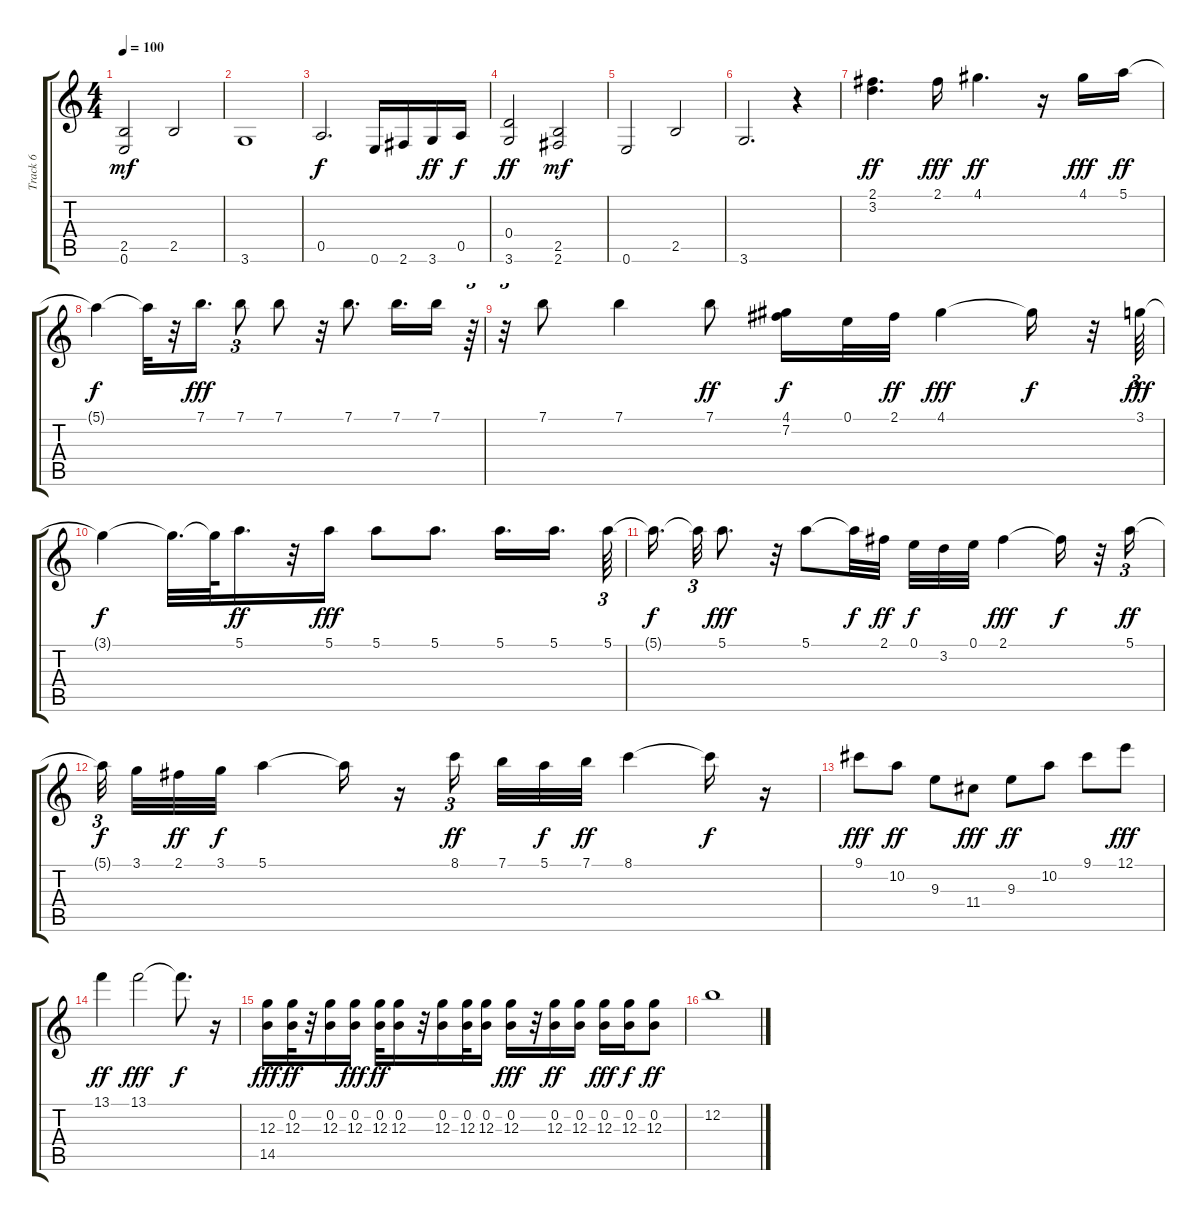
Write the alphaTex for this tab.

\track ("Track 6" "Track 6") {instrument overdrivenguitar}
\staff {score tabs}
\tuning (E4 B3 G3 D3 A2 E2) {hide}
\ts (4 4)
\tempo 100
\clef g2
\ks c
(2.5 0.6).2{dy mf} 2.5.2 |
3.6.1 |
0.5.2{d dy f} 0.6.16 2.6.16 3.6.16{dy ff} 0.5.16{dy f} |
(0.4 3.6).2{dy ff} (2.5 2.6).2{dy mf} |
0.6.2 2.5.2 |
3.6.2{d} r.4 |
(2.1 3.2).4{d dy ff} 2.1.16{dy fff} 4.1.4{d dy ff} r.16 4.1.16{dy fff} 5.1.16{dy ff} |
5.1{t}.4{dy f} 5.1{t}.32 r.32 7.1.16{d dy fff} 7.1.8{tu (3 2)} 7.1.8 r.32 7.1.8{d} 7.1.16{d} 7.1.16 r.64{tu (3 2)} |
r.32{tu (3 2)} 7.1.8 7.1.4 7.1.8{dy ff} (4.1 7.2).16{dy f} 0.1.32 2.1.32{dy ff} 4.1.4{dy fff} 4.1{t}.16{dy f} r.32 3.1.64{tu (3 2) dy fff} |
3.1{t}.4{dy f} 3.1{t}.32{d} 3.1{t}.64 5.1.16{d dy ff} r.32 5.1.16{dy fff} 5.1.8 5.1.8{d} 5.1.16{d} 5.1.16{d} 5.1.64{tu (3 2)} |
5.1{t}.16{d dy f beam splitsecondary} 5.1{t}.32{tu (3 2)} 5.1.8{d dy fff} r.32 5.1.8 5.1{t}.32{dy f} 2.1.32{dy ff} 0.1.32{dy f} 3.2.32 0.1.32 2.1.4{dy fff} 2.1{t}.16{dy f} r.32 5.1.16{tu (3 2) dy ff} |
5.1{t}.32{tu (3 2) dy f beam splitsecondary} 3.1.32 2.1.32{dy ff} 3.1.32{dy f} 5.1.4 5.1{t}.16 r.16 8.1.16{tu (3 2) dy ff} 7.1.32 5.1.32{dy f} 7.1.32{dy ff} 8.1.4 8.1{t}.16{dy f} r.16 |
9.1.8{dy fff} 10.2.8{dy ff} 9.3.8 11.4.8{dy fff} 9.3.8{dy ff} 10.2.8 9.1.8 12.1.8{dy fff} |
13.1.4{dy ff} 13.1.2{dy fff} 13.1{t}.8{d dy f} r.16 |
(12.3 14.5).16{dy fff} (0.2 12.3).32{dy ff} r.32 (0.2 12.3).16 (0.2 12.3).16{dy fff} (0.2 12.3).32{dy ff} (0.2 12.3).16 r.32 (0.2 12.3).16 (0.2 12.3).32 (0.2 12.3).16 (0.2 12.3).16{dy fff} r.32 (0.2 12.3).16{dy ff} (0.2 12.3).16 (0.2 12.3).16{dy fff} (0.2 12.3).16{dy f} (0.2 12.3).8{dy ff} |
12.2.1
